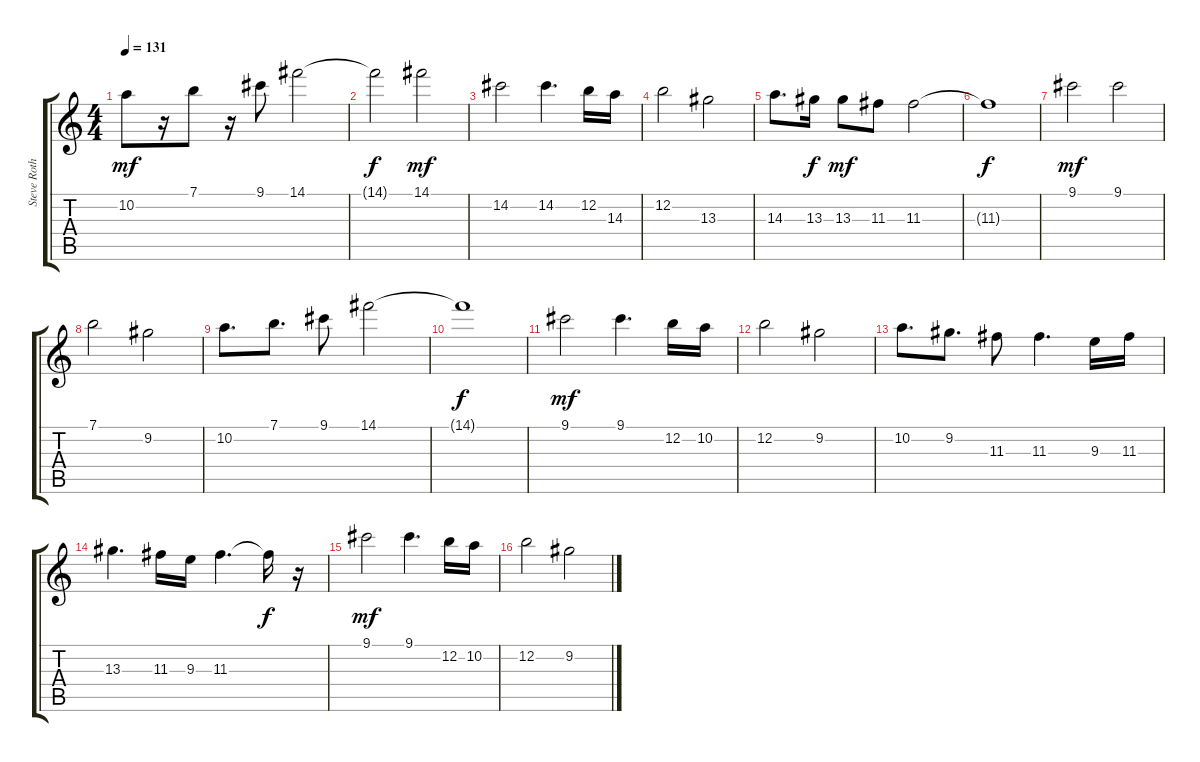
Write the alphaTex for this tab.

\track ("Steve Rothery Solo" "Steve Roth") {instrument overdrivenguitar}
\staff {score tabs}
\tuning (E4 B3 G3 D3 A2 E2) {hide}
\ts (4 4)
\tempo 131
\clef g2
\ks c
10.2.8{dy mf} r.16 7.1.8 r.16 9.1.8 14.1.2 |
14.1{t}.2{dy f} 14.1.2{dy mf} |
14.2.2 14.2.4{d} 12.2.16 14.3.16 |
12.2.2 13.3.2 |
14.3.8{d} 13.3.16{dy f} 13.3.8{dy mf} 11.3.8 11.3.2 |
11.3{t}.1{dy f} |
9.1.2{dy mf} 9.1.2 |
7.1.2 9.2.2 |
10.2.8{d} 7.1.8{d} 9.1.8 14.1.2 |
14.1{t}.1{dy f} |
9.1.2{dy mf} 9.1.4{d} 12.2.16 10.2.16 |
12.2.2 9.2.2 |
10.2.8{d} 9.2.8{d} 11.3.8 11.3.4{d} 9.3.16 11.3.16 |
13.3.4{d} 11.3.16 9.3.16 11.3.4{d} 11.3{t}.16{dy f} r.16 |
9.1.2{dy mf} 9.1.4{d} 12.2.16 10.2.16 |
12.2.2 9.2.2
